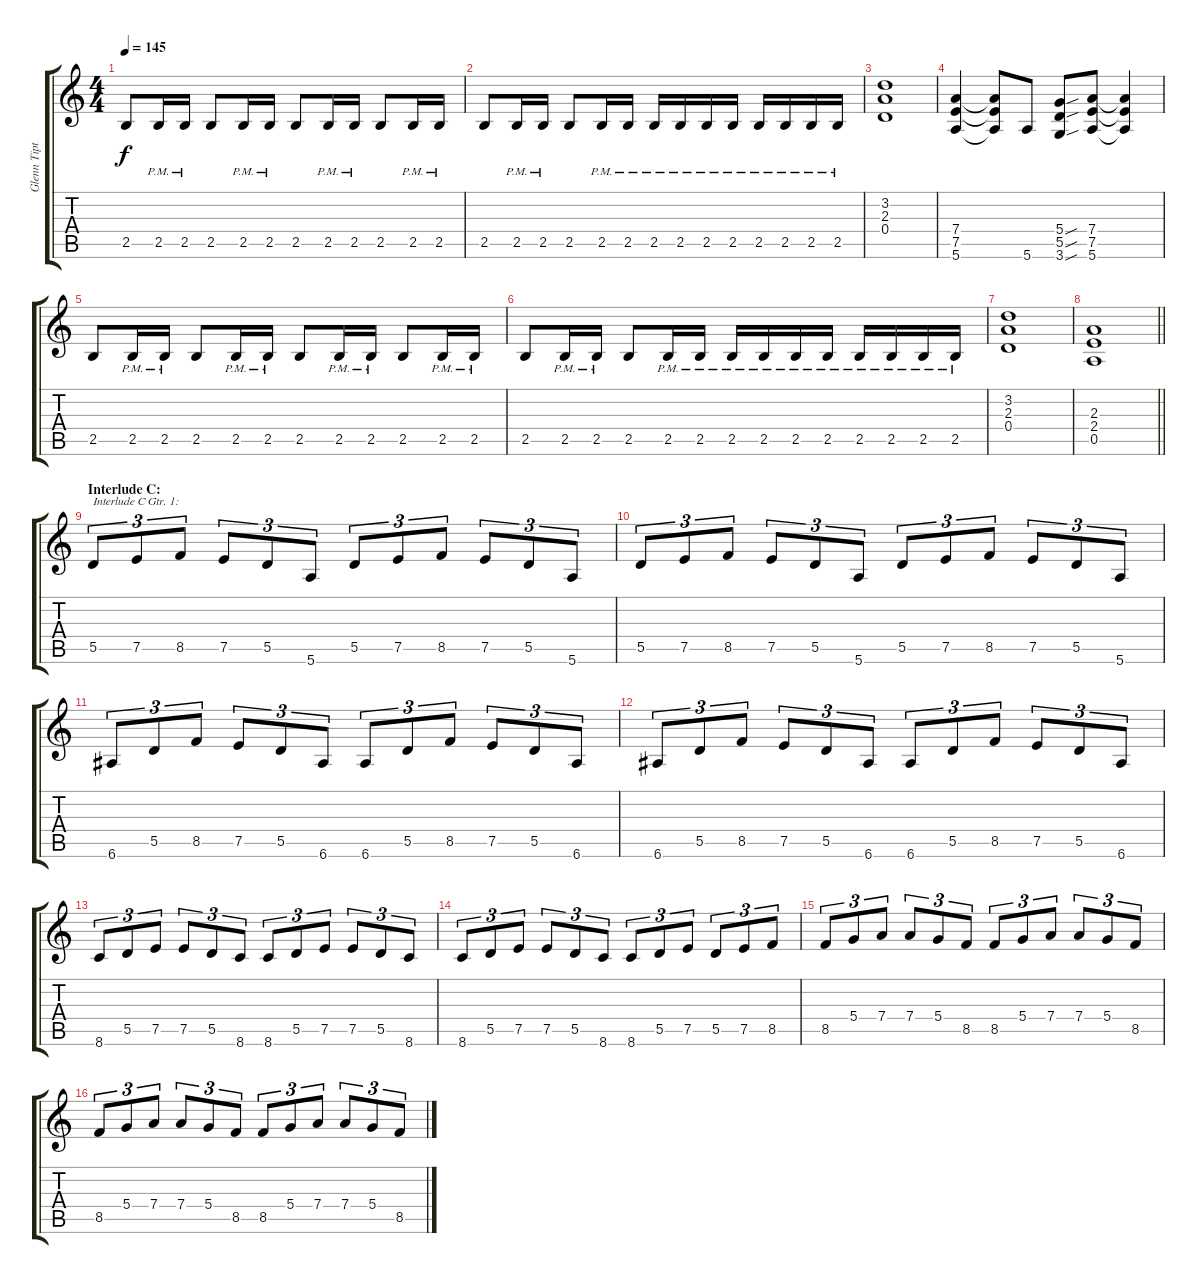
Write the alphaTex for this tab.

\track ("Glenn Tipton" "Glenn Tipt") {instrument distortionguitar}
\staff {score tabs}
\tuning (E4 B3 G3 D3 A2 E2) {hide}
\ts (4 4)
\tempo 145
\clef g2
\ks c
2.5.8{dy f} 2.5{pm}.16 2.5{pm}.16 2.5.8 2.5{pm}.16 2.5{pm}.16 2.5.8 2.5{pm}.16 2.5{pm}.16 2.5.8 2.5{pm}.16 2.5{pm}.16 |
2.5.8 2.5{pm}.16 2.5{pm}.16 2.5.8 2.5{pm}.16 2.5{pm}.16 2.5{pm}.16 2.5{pm}.16 2.5{pm}.16 2.5{pm}.16 2.5{pm}.16 2.5{pm}.16 2.5{pm}.16 2.5{pm}.16 |
(3.2 2.3 0.4).1 |
(7.4 7.5 5.6).4 (7.4{t} 7.5{t} 5.6{t}).8 5.6.8 (5.4{sou} 5.5{sou} 3.6{sou}).8 (7.4 7.5 5.6).8 (7.4{t} 7.5{t} 5.6{t}).4 |
2.5.8 2.5{pm}.16 2.5{pm}.16 2.5.8 2.5{pm}.16 2.5{pm}.16 2.5.8 2.5{pm}.16 2.5{pm}.16 2.5.8 2.5{pm}.16 2.5{pm}.16 |
2.5.8 2.5{pm}.16 2.5{pm}.16 2.5.8 2.5{pm}.16 2.5{pm}.16 2.5{pm}.16 2.5{pm}.16 2.5{pm}.16 2.5{pm}.16 2.5{pm}.16 2.5{pm}.16 2.5{pm}.16 2.5{pm}.16 |
(3.2 2.3 0.4).1 |
\barLineRight lightlight
(2.3 2.4 0.5).1 |
\section ("" "Interlude C:")
5.5.8{tu (3 2) txt "Interlude C Gtr. 1:"} 7.5.8{tu (3 2)} 8.5.8{tu (3 2)} 7.5.8{tu (3 2)} 5.5.8{tu (3 2)} 5.6.8{tu (3 2)} 5.5.8{tu (3 2)} 7.5.8{tu (3 2)} 8.5.8{tu (3 2)} 7.5.8{tu (3 2)} 5.5.8{tu (3 2)} 5.6.8{tu (3 2)} |
5.5.8{tu (3 2)} 7.5.8{tu (3 2)} 8.5.8{tu (3 2)} 7.5.8{tu (3 2)} 5.5.8{tu (3 2)} 5.6.8{tu (3 2)} 5.5.8{tu (3 2)} 7.5.8{tu (3 2)} 8.5.8{tu (3 2)} 7.5.8{tu (3 2)} 5.5.8{tu (3 2)} 5.6.8{tu (3 2)} |
6.6.8{tu (3 2)} 5.5.8{tu (3 2)} 8.5.8{tu (3 2)} 7.5.8{tu (3 2)} 5.5.8{tu (3 2)} 6.6.8{tu (3 2)} 6.6.8{tu (3 2)} 5.5.8{tu (3 2)} 8.5.8{tu (3 2)} 7.5.8{tu (3 2)} 5.5.8{tu (3 2)} 6.6.8{tu (3 2)} |
6.6.8{tu (3 2)} 5.5.8{tu (3 2)} 8.5.8{tu (3 2)} 7.5.8{tu (3 2)} 5.5.8{tu (3 2)} 6.6.8{tu (3 2)} 6.6.8{tu (3 2)} 5.5.8{tu (3 2)} 8.5.8{tu (3 2)} 7.5.8{tu (3 2)} 5.5.8{tu (3 2)} 6.6.8{tu (3 2)} |
8.6.8{tu (3 2)} 5.5.8{tu (3 2)} 7.5.8{tu (3 2)} 7.5.8{tu (3 2)} 5.5.8{tu (3 2)} 8.6.8{tu (3 2)} 8.6.8{tu (3 2)} 5.5.8{tu (3 2)} 7.5.8{tu (3 2)} 7.5.8{tu (3 2)} 5.5.8{tu (3 2)} 8.6.8{tu (3 2)} |
8.6.8{tu (3 2)} 5.5.8{tu (3 2)} 7.5.8{tu (3 2)} 7.5.8{tu (3 2)} 5.5.8{tu (3 2)} 8.6.8{tu (3 2)} 8.6.8{tu (3 2)} 5.5.8{tu (3 2)} 7.5.8{tu (3 2)} 5.5.8{tu (3 2)} 7.5.8{tu (3 2)} 8.5.8{tu (3 2)} |
8.5.8{tu (3 2)} 5.4.8{tu (3 2)} 7.4.8{tu (3 2)} 7.4.8{tu (3 2)} 5.4.8{tu (3 2)} 8.5.8{tu (3 2)} 8.5.8{tu (3 2)} 5.4.8{tu (3 2)} 7.4.8{tu (3 2)} 7.4.8{tu (3 2)} 5.4.8{tu (3 2)} 8.5.8{tu (3 2)} |
8.5.8{tu (3 2)} 5.4.8{tu (3 2)} 7.4.8{tu (3 2)} 7.4.8{tu (3 2)} 5.4.8{tu (3 2)} 8.5.8{tu (3 2)} 8.5.8{tu (3 2)} 5.4.8{tu (3 2)} 7.4.8{tu (3 2)} 7.4.8{tu (3 2)} 5.4.8{tu (3 2)} 8.5.8{tu (3 2)}
